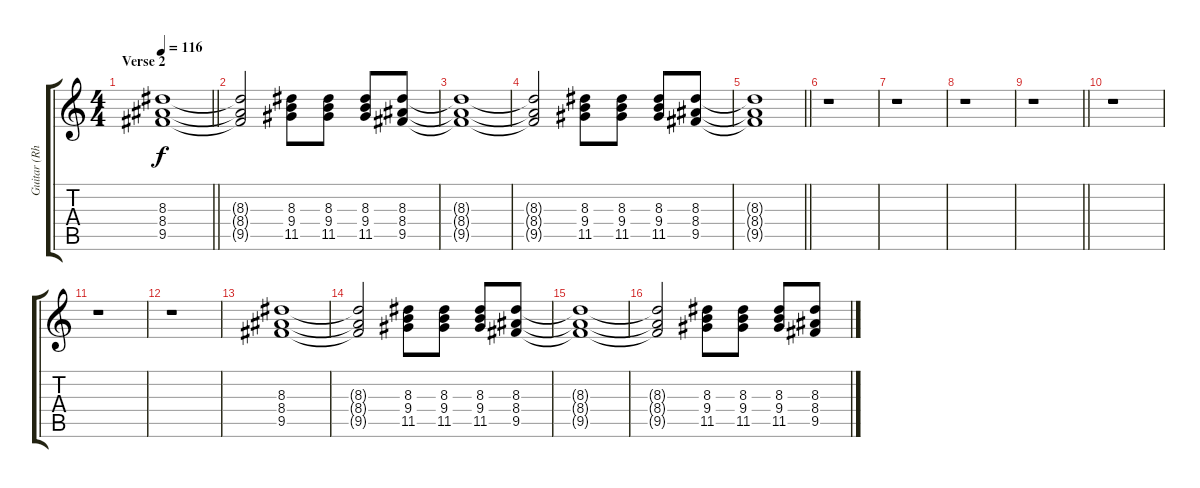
\track ("Guitar (Rhythm)" "Guitar (Rh") {instrument distortionguitar}
\staff {score tabs}
\tuning (E4 B3 G3 D3 A2 E2) {hide}
\ts (4 4)
\section ("" "Verse 2")
\tempo 116
\clef g2
\barLineRight lightlight
\ks c
(8.3 8.4 9.5).1{dy f} |
\section ("" "")
(8.3{t} 8.4{t} 9.5{t}).2 (8.3 9.4 11.5).8 (8.3 9.4 11.5).8 (8.3 9.4 11.5).8 (8.3 8.4 9.5).8 |
(8.3{t} 8.4{t} 9.5{t}).1 |
(8.3{t} 8.4{t} 9.5{t}).2 (8.3 9.4 11.5).8 (8.3 9.4 11.5).8 (8.3 9.4 11.5).8 (8.3 8.4 9.5).8 |
\barLineRight lightlight
(8.3{t} 8.4{t} 9.5{t}).1 |
r.1 |
r.1 |
r.1 |
\barLineRight lightlight
r.1 |
r.1 |
r.1 |
r.1 |
(8.3 8.4 9.5).1 |
(8.3{t} 8.4{t} 9.5{t}).2 (8.3 9.4 11.5).8 (8.3 9.4 11.5).8 (8.3 9.4 11.5).8 (8.3 8.4 9.5).8 |
(8.3{t} 8.4{t} 9.5{t}).1 |
(8.3{t} 8.4{t} 9.5{t}).2 (8.3 9.4 11.5).8 (8.3 9.4 11.5).8 (8.3 9.4 11.5).8 (8.3 8.4 9.5).8
